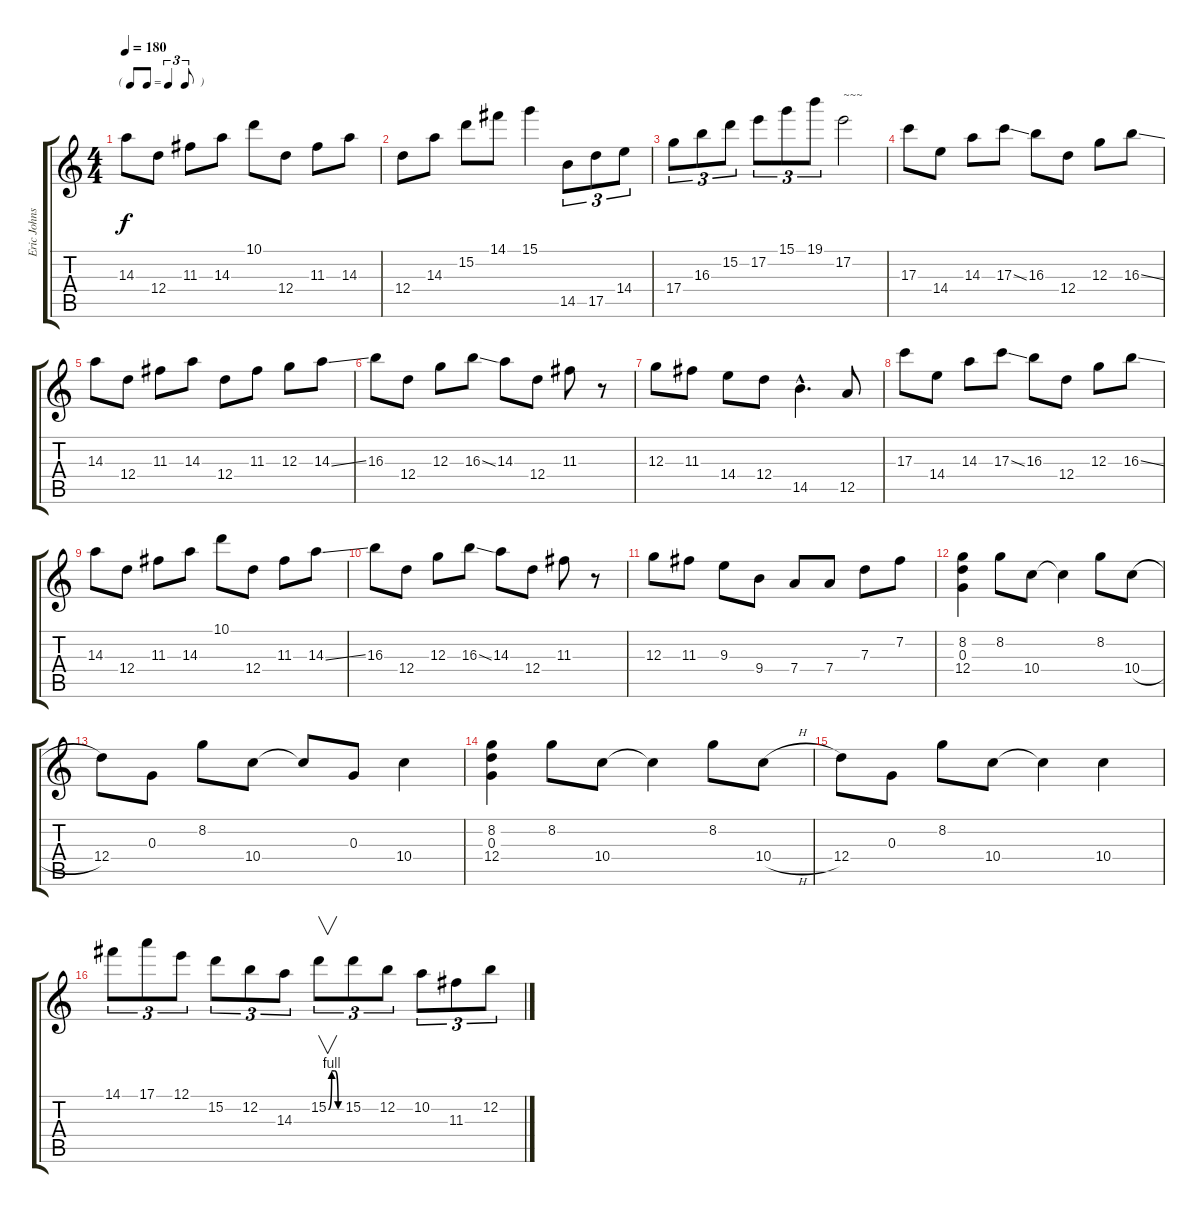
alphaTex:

\track ("Eric Johnson" "Eric Johns") {instrument distortionguitar}
\staff {score tabs}
\tuning (E4 B3 G3 D3 A2 E2) {hide}
\ts (4 4)
\tf triplet8th
\tempo 180
\clef g2
\ks c
14.3.8{dy f} 12.4.8 11.3.8 14.3.8 10.1.8 12.4.8 11.3.8 14.3.8 |
12.4.8 14.3.8 15.2.8 14.1.8 15.1.4 14.5.8{tu (3 2)} 17.5.8{tu (3 2)} 14.4.8{tu (3 2)} |
17.4.8{tu (3 2)} 16.3.8{tu (3 2)} 15.2.8{tu (3 2)} 17.2.8{tu (3 2)} 15.1.8{tu (3 2)} 19.1.8{tu (3 2)} 17.2.2{txt "~~~"} |
17.3.8 14.4.8 14.3.8 17.3{ss}.8 16.3.8 12.4.8 12.3.8 16.3{ss}.8 |
14.3.8 12.4.8 11.3.8 14.3.8 12.4.8 11.3.8 12.3.8 14.3{ss}.8 |
16.3.8 12.4.8 12.3.8 16.3{ss}.8 14.3.8 12.4.8 11.3.8 r.8 |
12.3.8 11.3.8 14.4.8 12.4.8 14.5{hac}.4{d} 12.5.8 |
17.3.8 14.4.8 14.3.8 17.3{ss}.8 16.3.8 12.4.8 12.3.8 16.3{ss}.8 |
14.3.8 12.4.8 11.3.8 14.3.8 10.1.8 12.4.8 11.3.8 14.3{ss}.8 |
16.3.8 12.4.8 12.3.8 16.3{ss}.8 14.3.8 12.4.8 11.3.8 r.8 |
12.3.8 11.3.8 9.3.8 9.4.8 7.4.8 7.4.8 7.3.8 7.2.8 |
(8.2 0.3 12.4).4 8.2.8 10.4.8 10.4{t}.4 8.2.8 10.4{h}.8 |
12.4.8 0.3.8 8.2.8 10.4.8 10.4{t}.8 0.3.8 10.4.4 |
(8.2 0.3 12.4).4 8.2.8 10.4.8 10.4{t}.4 8.2.8 10.4{h}.8 |
12.4.8 0.3.8 8.2.8 10.4.8 10.4{t}.4 10.4.4 |
14.1.8{tu (3 2)} 17.1.8{tu (3 2)} 12.1.8{tu (3 2)} 15.2.8{tu (3 2)} 12.2.8{tu (3 2)} 14.3.8{tu (3 2)} 15.2{be (custom 0 0 15 4 30 4 45 0 60 0)}.8{v tu (3 2)} 15.2.8{tu (3 2)} 12.2.8{tu (3 2)} 10.2.8{tu (3 2)} 11.3.8{tu (3 2)} 12.2.8{tu (3 2)}
